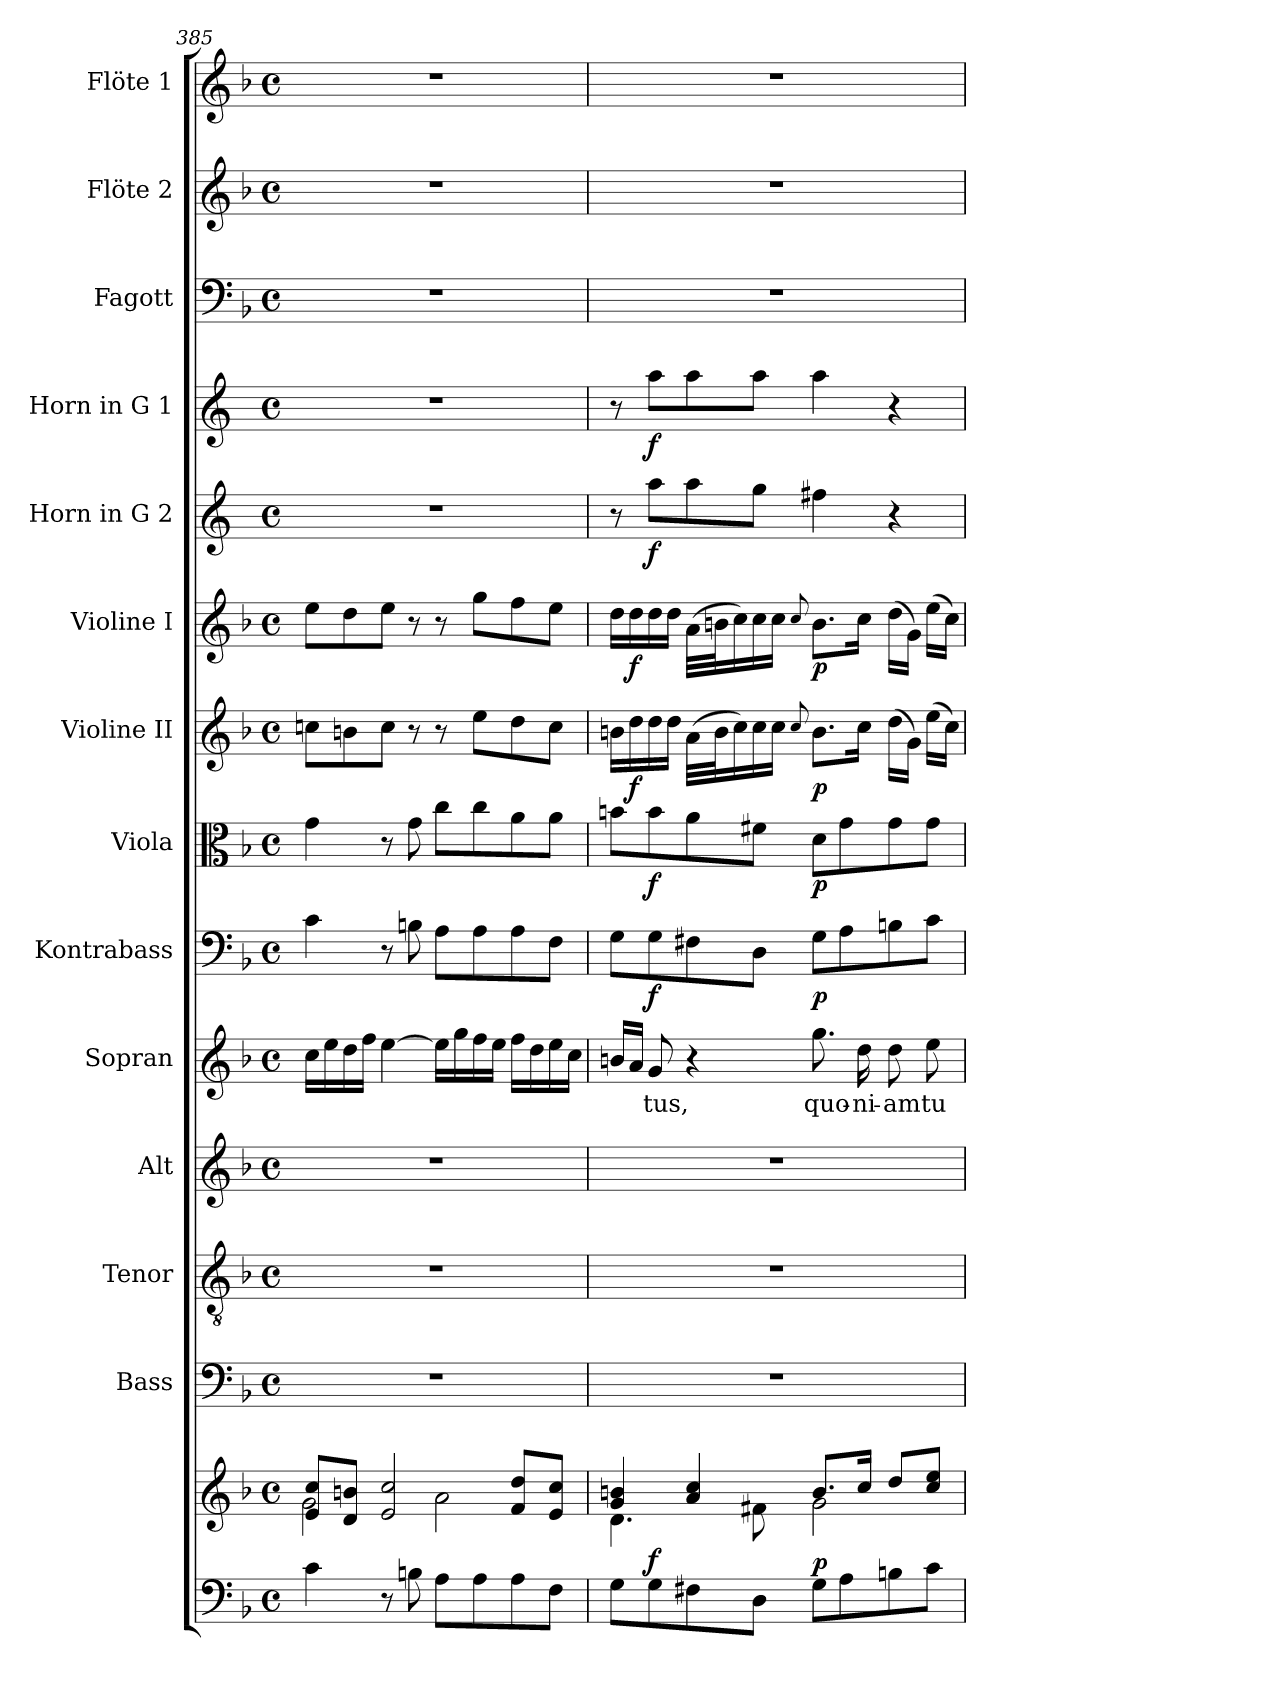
**kern	**kern	**dynam	**kern	**kern	**kern	**kern	**text	**kern	**dynam	**kern	**dynam	**kern	**dynam	**kern	**dynam	**kern	**dynam	**kern	**dynam	**kern	**kern	**kern
*part14	*part14	*part14	*part13	*part12	*part11	*part10	*part10	*part9	*part9	*part8	*part8	*part7	*part7	*part6	*part6	*part5	*part5	*part4	*part4	*part3	*part2	*part1
*staff15	*staff14	*staff14/15	*staff13	*staff12	*staff11	*staff10	*staff10	*staff9	*staff9	*staff8	*staff8	*staff7	*staff7	*staff6	*staff6	*staff5	*staff5	*staff4	*staff4	*staff3	*staff2	*staff1
*	*	*	*I"Bass	*I"Tenor	*I"Alt	*I"Sopran	*	*I"Kontrabass	*	*I"Viola	*	*I"Violine II	*	*I"Violine I	*	*I"Horn in G 2	*	*I"Horn in G 1	*	*I"Fagott	*I"Flöte 2	*I"Flöte 1
*	*	*	*I'B.	*I'T.	*I'A.	*I'S.	*	*I'Kb.	*	*I'Vla.	*	*I'Vl. II	*	*I'Vl. I	*	*	*	*	*	*I'Fg.	*I'Fl. 2	*I'Fl. 1
!!LO:PB:g=z
*clefF4	*clefG2	*	*clefF4	*clefGv2	*clefG2	*clefG2	*	*clefF4	*	*clefC3	*	*clefG2	*	*clefG2	*	*clefG2	*	*clefG2	*	*clefF4	*clefG2	*clefG2
*	*	*	*	*	*	*	*	*ITrd7c12	*	*	*	*	*	*	*	*ITrd4c7	*	*ITrd4c7	*	*	*	*
*k[b-]	*k[b-]	*	*k[b-]	*k[b-]	*k[b-]	*k[b-]	*	*k[b-]	*	*k[b-]	*	*k[b-]	*	*k[b-]	*	*k[b-]	*	*k[b-]	*	*k[b-]	*k[b-]	*k[b-]
*F:	*F:	*	*F:	*F:	*F:	*F:	*	*F:	*	*F:	*	*F:	*	*F:	*	*F:	*	*F:	*	*F:	*F:	*F:
*M4/4	*M4/4	*	*M4/4	*M4/4	*M4/4	*M4/4	*	*M4/4	*	*M4/4	*	*M4/4	*	*M4/4	*	*M4/4	*	*M4/4	*	*M4/4	*M4/4	*M4/4
*met(c)	*met(c)	*	*met(c)	*met(c)	*met(c)	*met(c)	*	*met(c)	*	*met(c)	*	*met(c)	*	*met(c)	*	*met(c)	*	*met(c)	*	*met(c)	*met(c)	*met(c)
=385	=385	=385	=385	=385	=385	=385	=385	=385	=385	=385	=385	=385	=385	=385	=385	=385	=385	=385	=385	=385	=385	=385
*	*^	*	*	*	*	*	*	*	*	*	*	*	*	*	*	*	*	*	*	*	*	*
4c\	8e/ 8cc/L	2g\	.	1r	1r	1r	16cc\LL	.	4C\	.	4g\	.	8ccn\L	.	8ee\L	.	1r	.	1r	.	1r	1r	1r
.	.	.	.	.	.	.	16ee\	.	.	.	.	.	.	.	.	.	.	.	.	.	.	.	.
.	8d/ 8bn/J	.	.	.	.	.	16dd\	.	.	.	.	.	8bn\	.	8dd\	.	.	.	.	.	.	.	.
.	.	.	.	.	.	.	16ff\JJ	.	.	.	.	.	.	.	.	.	.	.	.	.	.	.	.
8r	2e/ 2cc/	.	.	.	.	.	[4ee\	.	8r	.	8r	.	8cc\J	.	8ee\J	.	.	.	.	.	.	.	.
8Bn\	.	.	.	.	.	.	.	.	8BBn\	.	8g\	.	8r	.	8r	.	.	.	.	.	.	.	.
8A\L	.	2a\	.	.	.	.	16ee\LL]	.	8AA\L	.	8cc\L	.	8r	.	8r	.	.	.	.	.	.	.	.
.	.	.	.	.	.	.	16gg\	.	.	.	.	.	.	.	.	.	.	.	.	.	.	.	.
8A\	.	.	.	.	.	.	16ff\	.	8AA\	.	8cc\	.	8ee\L	.	8gg\L	.	.	.	.	.	.	.	.
.	.	.	.	.	.	.	16ee\JJ	.	.	.	.	.	.	.	.	.	.	.	.	.	.	.	.
8A\	8f/ 8dd/L	.	.	.	.	.	16ff\LL	.	8AA\	.	8a\	.	8dd\	.	8ff\	.	.	.	.	.	.	.	.
.	.	.	.	.	.	.	16dd\	.	.	.	.	.	.	.	.	.	.	.	.	.	.	.	.
8F\J	8e/ 8cc/J	.	.	.	.	.	16ee\	.	8FF\J	.	8a\J	.	8cc\J	.	8ee\J	.	.	.	.	.	.	.	.
.	.	.	.	.	.	.	16cc\JJ	.	.	.	.	.	.	.	.	.	.	.	.	.	.	.	.
=386	=386	=386	=386	=386	=386	=386	=386	=386	=386	=386	=386	=386	=386	=386	=386	=386	=386	=386	=386	=386	=386	=386	=386
8G\L	4g/ 4bn/	4.d\	.	1r	1r	1r	16bn/LL	.	8GG\L	.	8bn\L	.	16bn\LL	.	16dd\LL	.	8r	.	8r	.	1r	1r	1r
!	!	!	!	!	!	!	!	!	!	!	!	!	!	!LO:DY:b	!	!LO:DY:b	!	!	!	!	!	!	!
.	.	.	.	.	.	.	16a/JJ	.	.	.	.	.	16dd\	f	16dd\	f	.	.	.	.	.	.	.
!	!	!	!LO:DY:a=2	!	!	!	!	!LO:LY:b	!	!LO:DY:b	!	!LO:DY:b	!	!	!	!	!	!LO:DY:b	!	!LO:DY:b	!	!	!
8G\	.	.	f	.	.	.	8g/	-tus,	8GG\	f	8b\	f	16dd\	.	16dd\	.	8dd\L	f	8dd\L	f	.	.	.
.	.	.	.	.	.	.	.	.	.	.	.	.	16dd\JJ	.	16dd\JJ	.	.	.	.	.	.	.	.
8F#X\	4a/ 4cc/	.	.	.	.	.	4r	.	8FF#X\	.	8a\	.	(>32a\LLL	.	(>32a\LLL	.	8dd\	.	8dd\	.	.	.	.
.	.	.	.	.	.	.	.	.	.	.	.	.	32b\J	.	32bn\J	.	.	.	.	.	.	.	.
.	.	.	.	.	.	.	.	.	.	.	.	.	16cc\)	.	16cc\)	.	.	.	.	.	.	.	.
8D\J	.	8f#X\	.	.	.	.	.	.	8DD\J	.	8f#X\J	.	16cc\	.	16cc\	.	8cc\J	.	8dd\J	.	.	.	.
.	.	.	.	.	.	.	.	.	.	.	.	.	16cc\JJ	.	16cc\JJ	.	.	.	.	.	.	.	.
.	.	.	.	.	.	.	.	.	.	.	.	.	8qqcc/	.	8qqcc/	.	.	.	.	.	.	.	.
!	!	!	!LO:DY:a=2	!	!	!	!	!LO:LY:b	!	!LO:DY:b	!	!LO:DY:b	!	!LO:DY:b	!	!LO:DY:b	!	!	!	!	!	!	!
8G\L	8.b/L	2g\	p	.	.	.	8.gg\	quo-	8GG\L	p	8d\L	p	8.b\L	p	8.b\L	p	4bn\	.	4dd\	.	.	.	.
8A\	.	.	.	.	.	.	.	.	8AA\	.	8g\	.	.	.	.	.	.	.	.	.	.	.	.
!	!	!	!	!	!	!	!	!LO:LY:b	!	!	!	!	!	!	!	!	!	!	!	!	!	!	!
.	16cc/Jk	.	.	.	.	.	16dd\	-ni-	.	.	.	.	16cc\Jk	.	16cc\Jk	.	.	.	.	.	.	.	.
!	!	!	!	!	!	!	!	!LO:LY:b	!	!	!	!	!	!	!	!	!	!	!	!	!	!	!
8Bn\	8dd/L	.	.	.	.	.	8dd\	-am	8BBn\	.	8g\	.	(>16dd\LL	.	(>16dd\LL	.	4r	.	4r	.	.	.	.
.	.	.	.	.	.	.	.	.	.	.	.	.	16g\JJ)	.	16g\JJ)	.	.	.	.	.	.	.	.
!	!	!	!	!	!	!	!	!LO:LY:b	!	!	!	!	!	!	!	!	!	!	!	!	!	!	!
8c\J	8cc/ 8ee/J	.	.	.	.	.	8ee\	tu	8C\J	.	8g\J	.	(>16ee\LL	.	(>16ee\LL	.	.	.	.	.	.	.	.
.	.	.	.	.	.	.	.	.	.	.	.	.	16cc\JJ)	.	16cc\JJ)	.	.	.	.	.	.	.	.
*	*v	*v	*	*	*	*	*	*	*	*	*	*	*	*	*	*	*	*	*	*	*	*	*
=	=	=	=	=	=	=	=	=	=	=	=	=	=	=	=	=	=	=	=	=	=	=
*-	*-	*-	*-	*-	*-	*-	*-	*-	*-	*-	*-	*-	*-	*-	*-	*-	*-	*-	*-	*-	*-	*-
